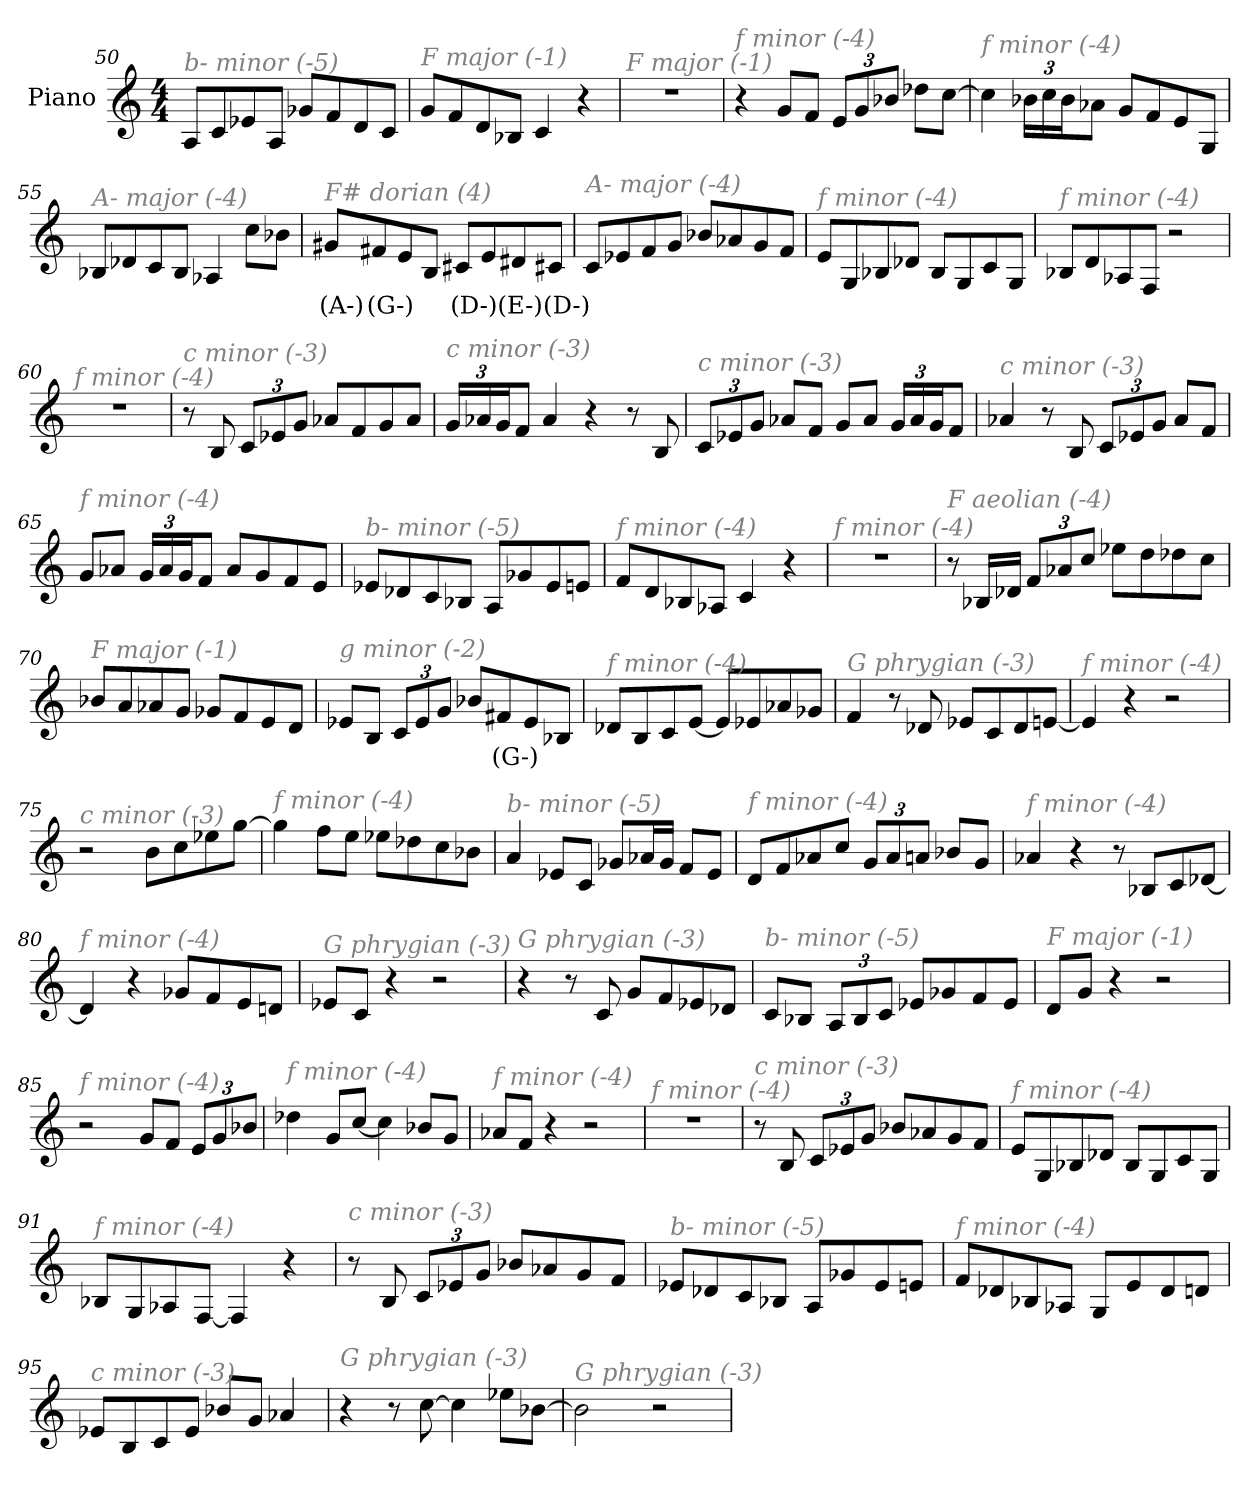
**kern	**text
*part1	*part1
*staff1	*staff1
*I"Piano	*
*I'Pno	*
*clefG2	*
*k[]	*
*M4/4	*
=50	=50
!LO:TX:i:color=#808080:t=b- minor (-5)	!
8A/L	.
8c/	.
8e-X/	.
8A/J	.
8g-X/L	.
8f/	.
8d/	.
8c/J	.
=51	=51
!LO:TX:i:color=#808080:t=F major (-1)	!
8g/L	.
8f/	.
8d/	.
8B-X/J	.
4c/	.
4r	.
=52	=52
!LO:TX:i:color=#808080:t=F major (-1)	!
1r	.
!!LO:LB:g=z
=53	=53
!LO:TX:i:color=#808080:t=f minor (-4)	!
4r	.
8g/L	.
8f/J	.
*Xbrackettup	*
12e/L	.
12g/	.
12b-X/J	.
8dd-X\L	.
[8cc\J	.
=54	=54
!LO:TX:i:color=#808080:t=f minor (-4)	!
4cc\]	.
24b-X\LL	.
24cc\	.
24b-\J	.
8a-X\J	.
8g/L	.
8f/	.
8e/	.
8G/J	.
=55	=55
!LO:TX:i:color=#808080:t=A- major (-4)	!
8B-X/L	.
8d-X/	.
8c/	.
8B-/J	.
4A-X/	.
8cc\L	.
8b-X\J	.
=56	=56
!LO:TX:i:color=#808080:t=F# dorian (4)	!
8g#Xi/L	(A-)
8f#Xi/	(G-)
8e/	.
8B/J	.
8c#Xi/L	(D-)
8e/	.
8d#Xi/	(E-)
8c#Xi/J	(D-)
!!LO:LB:g=z
=57	=57
!LO:TX:i:color=#808080:t=A- major (-4)	!
8c/L	.
8e-X/	.
8f/	.
8g/J	.
8b-X/L	.
8a-X/	.
8g/	.
8f/J	.
=58	=58
!LO:TX:i:color=#808080:t=f minor (-4)	!
8e/L	.
8G/	.
8B-X/	.
8d-X/J	.
8B-/L	.
8G/	.
8c/	.
8G/J	.
=59	=59
!LO:TX:i:color=#808080:t=f minor (-4)	!
8B-X/L	.
8d/	.
8A-X/	.
8F/J	.
2r	.
=60	=60
!LO:TX:i:color=#808080:t=f minor (-4)	!
1r	.
=61	=61
!LO:TX:i:color=#808080:t=c minor (-3)	!
8r	.
8B/	.
12c/L	.
12e-X/	.
12g/J	.
8a-X/L	.
8f/	.
8g/	.
8a-/J	.
!!LO:LB:g=z
=62	=62
!LO:TX:i:color=#808080:t=c minor (-3)	!
24g/LL	.
24a-X/	.
24g/J	.
8f/J	.
4a-/	.
4r	.
8r	.
8B/	.
=63	=63
!LO:TX:i:color=#808080:t=c minor (-3)	!
12c/L	.
12e-X/	.
12g/J	.
8a-X/L	.
8f/J	.
8g/L	.
8a-/J	.
24g/LL	.
24a-/	.
24g/J	.
8f/J	.
=64	=64
!LO:TX:i:color=#808080:t=c minor (-3)	!
4a-X/	.
8r	.
8B/	.
12c/L	.
12e-X/	.
12g/J	.
8a-/L	.
8f/J	.
=65	=65
!LO:TX:i:color=#808080:t=f minor (-4)	!
8g/L	.
8a-X/J	.
24g/LL	.
24a-/	.
24g/J	.
8f/J	.
8a-/L	.
8g/	.
8f/	.
8e/J	.
!!LO:LB:g=z
=66	=66
!LO:TX:i:color=#808080:t=b- minor (-5)	!
8e-X/L	.
8d-X/	.
8c/	.
8B-X/J	.
8A/L	.
8g-X/	.
8e-/	.
8en/J	.
=67	=67
!LO:TX:i:color=#808080:t=f minor (-4)	!
8f/L	.
8d/	.
8B-X/	.
8A-X/J	.
4c/	.
4r	.
=68	=68
!LO:TX:i:color=#808080:t=f minor (-4)	!
1r	.
=69	=69
!LO:TX:i:color=#808080:t=F aeolian (-4)	!
8r	.
16B-X/LL	.
16d-X/JJ	.
12f/L	.
12a-X/	.
12cc/J	.
8ee-X\L	.
8dd\	.
8dd-X\	.
8cc\J	.
!!LO:LB:g=z
=70	=70
!LO:TX:i:color=#808080:t=F major (-1)	!
8b-X/L	.
8a/	.
8a-X/	.
8g/J	.
8g-X/L	.
8f/	.
8e/	.
8d/J	.
=71	=71
!LO:TX:i:color=#808080:t=g minor (-2)	!
8e-X/L	.
8B/J	.
12c/L	.
12e-/	.
12g/J	.
8b-X/L	.
8f#Xi/	(G-)
8e-/	.
8B-X/J	.
=72	=72
!LO:TX:i:color=#808080:t=f minor (-4)	!
8d-X/L	.
8B/	.
8c/	.
[8e/J	.
8e/L]	.
8e-X/	.
8a-X/	.
8g-X/J	.
=73	=73
!LO:TX:i:color=#808080:t=G phrygian (-3)	!
4f/	.
8r	.
8d-X/	.
8e-X/L	.
8c/	.
8d-/	.
[8en/J	.
!!LO:LB:g=z
=74	=74
!LO:TX:i:color=#808080:t=f minor (-4)	!
4e/]	.
4r	.
2r	.
=75	=75
!LO:TX:i:color=#808080:t=c minor (-3)	!
2r	.
8b\L	.
8cc\	.
8ee-X\	.
[8gg\J	.
=76	=76
!LO:TX:i:color=#808080:t=f minor (-4)	!
4gg\]	.
8ff\L	.
8ee\J	.
8ee-X\L	.
8dd-X\	.
8cc\	.
8b-X\J	.
=77	=77
!LO:TX:i:color=#808080:t=b- minor (-5)	!
4a/	.
8e-X/L	.
8c/J	.
8g-X/L	.
16a-X/L	.
16g-/JJ	.
8f/L	.
8e-/J	.
!!LO:LB:g=z
=78	=78
!LO:TX:i:color=#808080:t=f minor (-4)	!
8d/L	.
8f/	.
8a-X/	.
8cc/J	.
12g/L	.
12a-/	.
12an/J	.
8b-X/L	.
8g/J	.
=79	=79
!LO:TX:i:color=#808080:t=f minor (-4)	!
4a-X/	.
4r	.
8r	.
8B-X/L	.
8c/	.
[8d-X/J	.
=80	=80
!LO:TX:i:color=#808080:t=f minor (-4)	!
4d-/]	.
4r	.
8g-X/L	.
8f/	.
8e/	.
8dn/J	.
=81	=81
!LO:TX:i:color=#808080:t=G phrygian (-3)	!
8e-X/L	.
8c/J	.
4r	.
2r	.
=82	=82
!LO:TX:i:color=#808080:t=G phrygian (-3)	!
4r	.
8r	.
8c/	.
8g/L	.
8f/	.
8e-X/	.
8d-X/J	.
!!LO:LB:g=z
=83	=83
!LO:TX:i:color=#808080:t=b- minor (-5)	!
8c/L	.
8B-X/J	.
12A/L	.
12B-/	.
12c/J	.
8e-X/L	.
8g-X/	.
8f/	.
8e-/J	.
=84	=84
!LO:TX:i:color=#808080:t=F major (-1)	!
8d/L	.
8g/J	.
4r	.
2r	.
=85	=85
!LO:TX:i:color=#808080:t=f minor (-4)	!
2r	.
8g/L	.
8f/J	.
12e/L	.
12g/	.
12b-X/J	.
=86	=86
!LO:TX:i:color=#808080:t=f minor (-4)	!
4dd-X\	.
8g/L	.
[8cc/J	.
4cc\]	.
8b-X/L	.
8g/J	.
=87	=87
!LO:TX:i:color=#808080:t=f minor (-4)	!
8a-X/L	.
8f/J	.
4r	.
2r	.
!!LO:LB:g=z
=88	=88
!LO:TX:i:color=#808080:t=f minor (-4)	!
1r	.
=89	=89
!LO:TX:i:color=#808080:t=c minor (-3)	!
8r	.
8B/	.
12c/L	.
12e-X/	.
12g/J	.
8b-X/L	.
8a-X/	.
8g/	.
8f/J	.
=90	=90
!LO:TX:i:color=#808080:t=f minor (-4)	!
8e/L	.
8G/	.
8B-X/	.
8d-X/J	.
8B-/L	.
8G/	.
8c/	.
8G/J	.
=91	=91
!LO:TX:i:color=#808080:t=f minor (-4)	!
8B-X/L	.
8G/	.
8A-X/	.
[8F/J	.
4F/]	.
4r	.
!!LO:PB:g=z
=92	=92
!LO:TX:i:color=#808080:t=c minor (-3)	!
8r	.
8B/	.
12c/L	.
12e-X/	.
12g/J	.
8b-X/L	.
8a-X/	.
8g/	.
8f/J	.
=93	=93
!LO:TX:i:color=#808080:t=b- minor (-5)	!
8e-X/L	.
8d-X/	.
8c/	.
8B-X/J	.
8A/L	.
8g-X/	.
8e-/	.
8en/J	.
=94	=94
!LO:TX:i:color=#808080:t=f minor (-4)	!
8f/L	.
8d-X/	.
8B-X/	.
8A-X/J	.
8G/L	.
8e/	.
8d-/	.
8dn/J	.
=95	=95
!LO:TX:i:color=#808080:t=c minor (-3)	!
8e-X/L	.
8B/	.
8c/	.
8e-/J	.
8b-X/L	.
8g/J	.
4a-X/	.
!!LO:LB:g=z
=96	=96
!LO:TX:i:color=#808080:t=G phrygian (-3)	!
4r	.
8r	.
[8cc\	.
4cc\]	.
8ee-X\L	.
[8b-X\J	.
=97	=97
!LO:TX:i:color=#808080:t=G phrygian (-3)	!
2b-\]	.
2r	.
=	=
*-	*-
